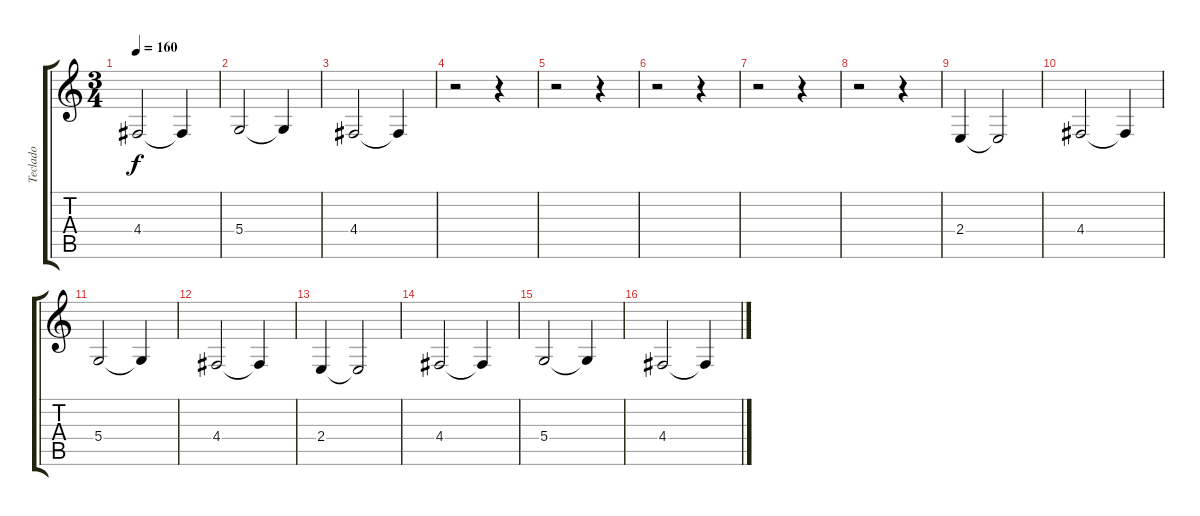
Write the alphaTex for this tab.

\track ("Teclado" "Teclado") {instrument choiraahs}
\staff {score tabs}
\tuning (E4 B3 G3 D3 A2 E2) {hide}
\ts (3 4)
\tempo 160
\clef g2
\ks c
4.4.2{dy f} 4.4{t}.4 |
5.4.2 5.4{t}.4 |
4.4.2 4.4{t}.4 |
r.2 r.4 |
r.2 r.4 |
r.2 r.4 |
r.2 r.4 |
r.2 r.4 |
2.4.4 2.4{t}.2 |
4.4.2 4.4{t}.4 |
5.4.2 5.4{t}.4 |
4.4.2 4.4{t}.4 |
2.4.4 2.4{t}.2 |
4.4.2 4.4{t}.4 |
5.4.2 5.4{t}.4 |
4.4.2 4.4{t}.4
